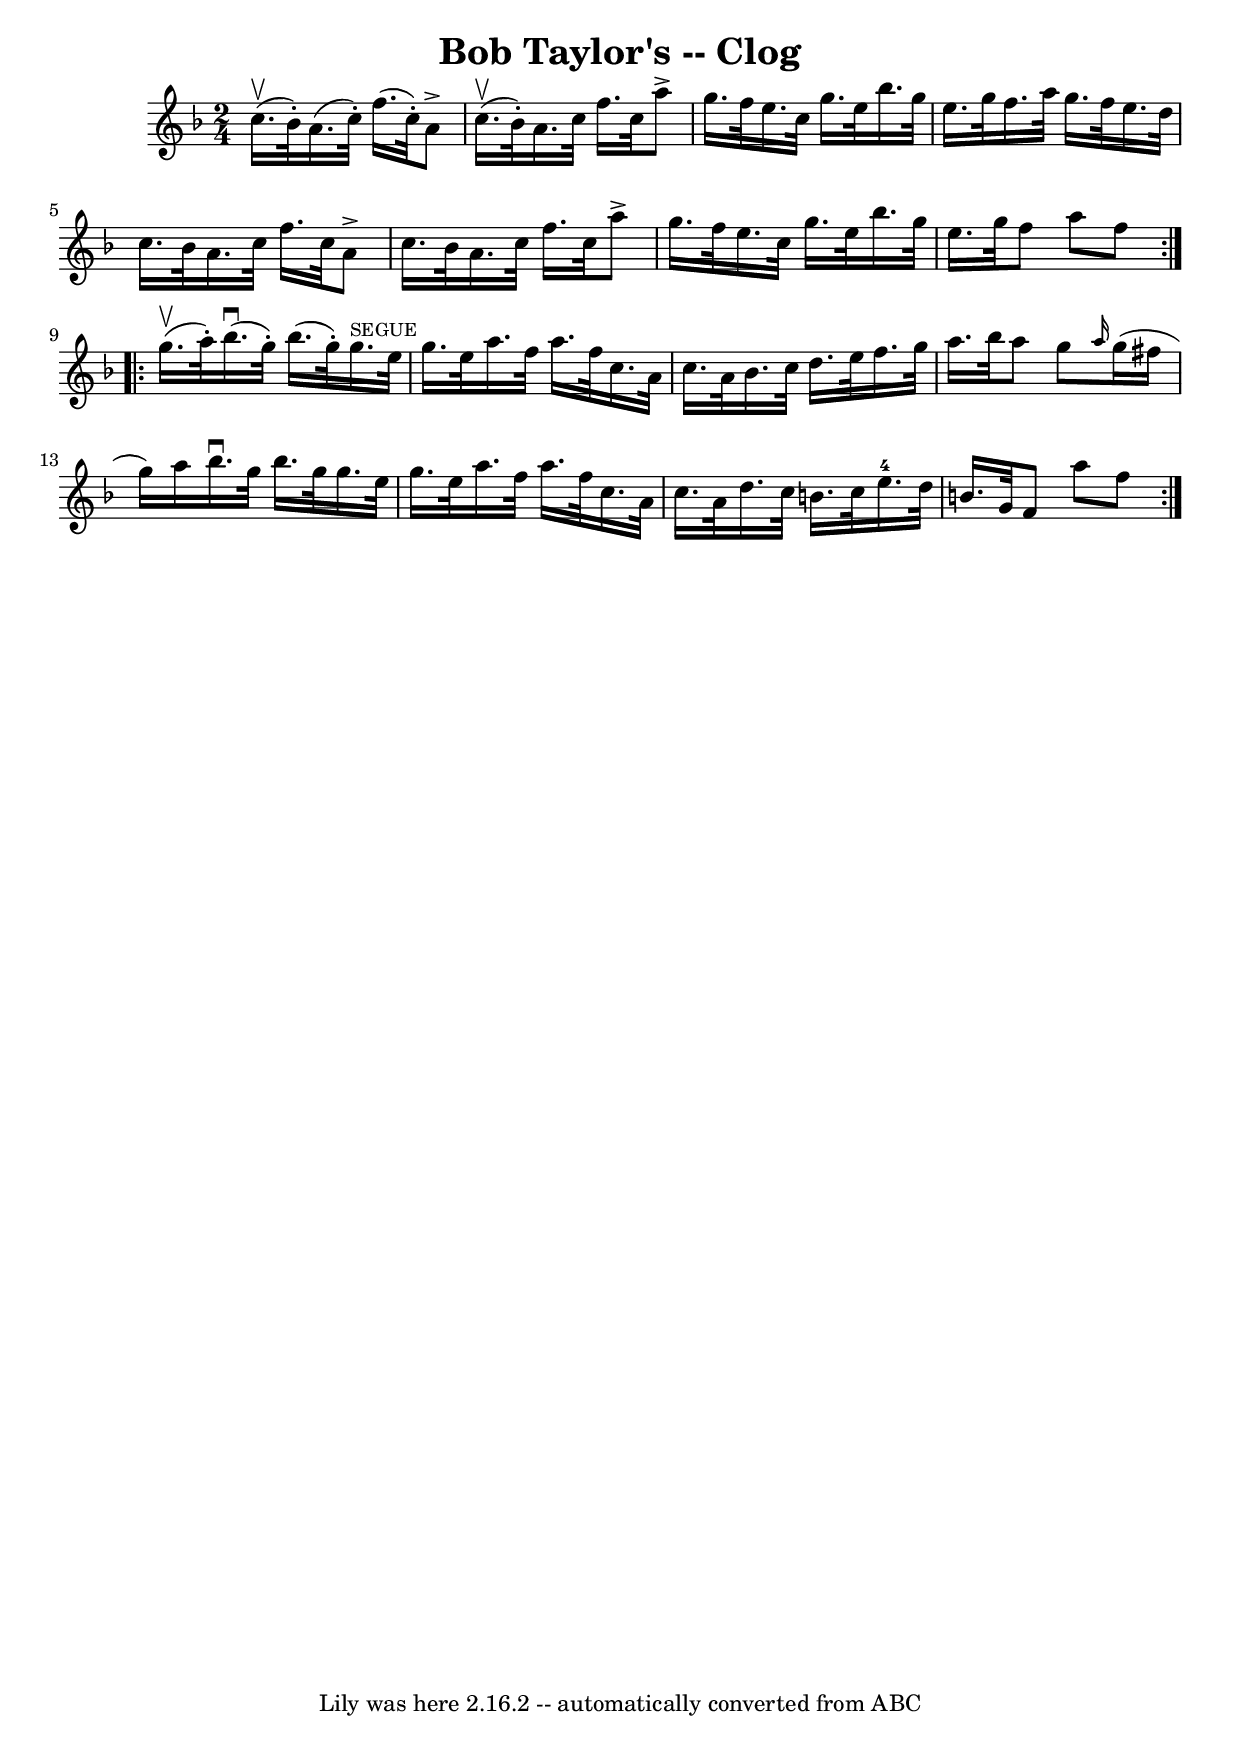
\version "2.16.2"
\include "Mammoth.ily"
\header {
  %% book = "Ryan's Mammoth Collection"
  crossRefNumber = "1"
  footnotes = "\\\\161 957"
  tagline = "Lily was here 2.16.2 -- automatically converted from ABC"
  title = "Bob Taylor's -- Clog"

}
voicedefault =  {



  \repeat volta 2 {

    \time 2/4 
    \key f \major
    c''16.^\upbow(bes'32 -.) |
    a'16. (
    c''32 -.) f''16. (c''32 -.) a'8^\accent c''16.^\upbow(bes'32 
    -.)   |
    a'16. c''32 f''16. c''32 a''8^\accent g''16.  
    f''32    |
    e''16. c''32 g''16. e''32 bes''16. g''32 
    e''16. g''32    |
    f''16. a''32 g''16. f''32 e''16.   
    d''32 c''16. bes'32    |
    a'16. c''32 f''16. c''32    
    a'8^\accent c''16. bes'32    |
    a'16. c''32 f''16. c''32 
    a''8^\accent g''16. f''32    |
    e''16. c''32 g''16.    
    e''32 bes''16. g''32 e''16. g''32    |
    f''8 a''8    
    f''8    
  }     
  \repeat volta 2 {
    g''16.^\upbow(a''32 -.) |
    
    bes''16.^\downbow(g''32 -.) bes''16. (g''32 -.) g''16. ^\segue e''32 g''16. e''32    |
    a''16. f''32 a''16.    
    f''32 c''16. a'32 c''16. a'32    |
    bes'16. c''32    
    d''16. e''32 f''16. g''32 a''16. bes''32    |
    a''8    
    g''8  \grace { a''16  
		 } g''16 (fis''16 g''16) a''16    |
    
    bes''16.^\downbow g''32 bes''16. g''32 g''16. e''32    
    g''16. e''32    |
    a''16. f''32 a''16. f''32 c''16.    
    a'32 c''16. a'32    |
    d''16. c''32 b'16. c''32      
    e''16.-4 d''32 b'16. g'32    |
    f'8 a''8 f''8    
  }   

}

\score{
  <<

    \context Staff="default"
    {
      \voicedefault 
      
    }

  >>
  \layout {
    
  }
  \midi {
  }

}
